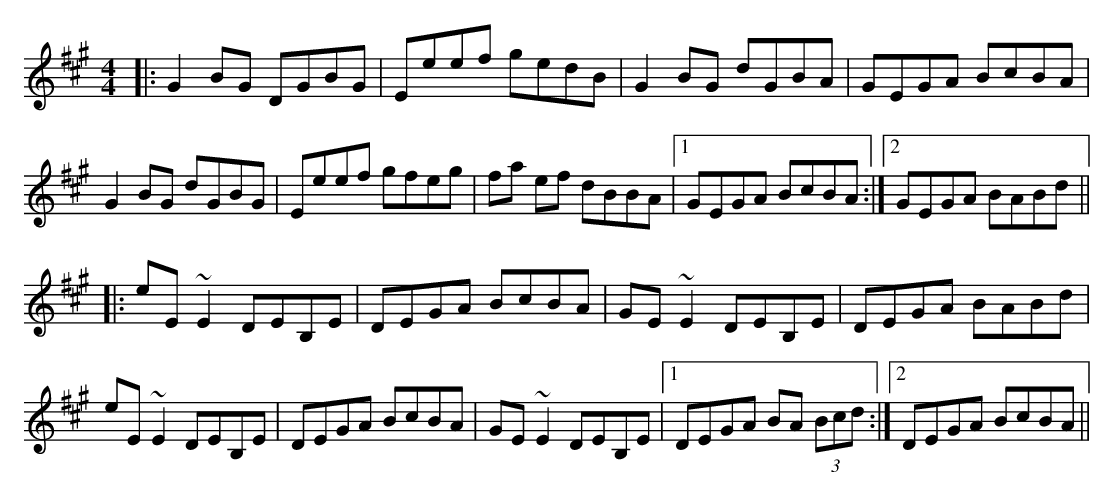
X:1
M:4/4
K:A
|:G2 BG DGBG|Eeef gedB|G2 BG dGBA|GEGA BcBA|
G2 BG dGBG|Eeef gfeg|fa ef dBBA|1 GEGA BcBA:|2 GEGA BABd||
|:eE~E2 DEB,E|DEGA BcBA|GE~E2 DEB,E|DEGA BABd|
eE ~E2 DEB,E|DEGA BcBA|GE~E2 DEB,E|1 DEGA BA (3Bcd:|2 DEGA BcBA||
